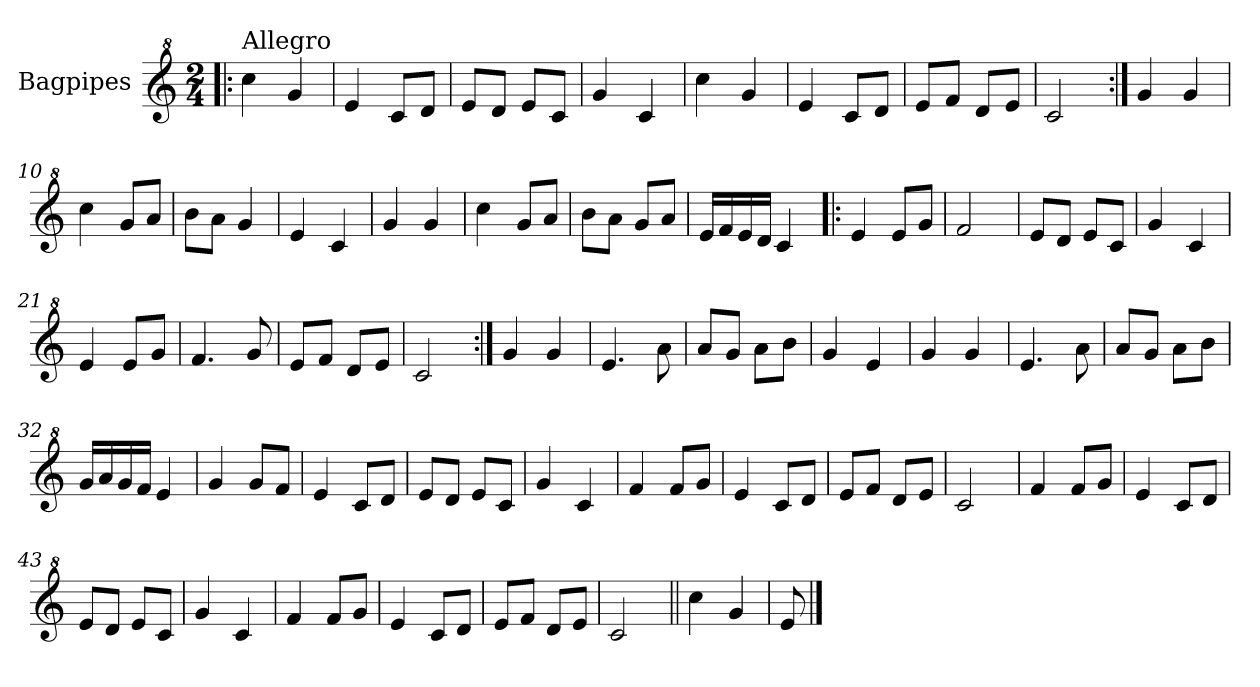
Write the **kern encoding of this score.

**kern
*part1
*staff1
*I"Bagpipes
*I'Bag
*clefG^2
*k[]
*C:
*M2/4
=1!|:
!LO:TX:a:t=Allegro
4ccc\
4gg/
=2
4ee/
8cc/L
8dd/J
=3
8ee/L
8dd/J
8ee/L
8cc/J
=4
4gg/
4cc/
=5
4ccc\
4gg/
=6
4ee/
8cc/L
8dd/J
=7
8ee/L
8ff/J
8dd/L
8ee/J
=8
2cc/
=9:|!
4gg/
4gg/
=10
4ccc\
8gg/L
8aa/J
=11
8bb\L
8aa\J
4gg/
=12
4ee/
4cc/
=13
4gg/
4gg/
=14
4ccc\
8gg/L
8aa/J
!!LO:LB:g=z
=15
8bb\L
8aa\J
8gg/L
8aa/J
=16
16ee/LL
16ff/
16ee/
16dd/JJ
4cc/
=17!|:
4ee/
8ee/L
8gg/J
=18
2ff/
=19
8ee/L
8dd/J
8ee/L
8cc/J
=20
4gg/
4cc/
=21
4ee/
8ee/L
8gg/J
=22
4.ff/
8gg/
=23
8ee/L
8ff/J
8dd/L
8ee/J
=24
2cc/
=25:|!
4gg/
4gg/
=26
4.ee/
8aa\
=27
8aa/L
8gg/J
8aa\L
8bb\J
!!LO:LB:g=z
=28
4gg/
4ee/
=29
4gg/
4gg/
=30
4.ee/
8aa\
=31
8aa/L
8gg/J
8aa\L
8bb\J
=32
16gg/LL
16aa/
16gg/
16ff/JJ
4ee/
=33
4gg/
8gg/L
8ff/J
=34
4ee/
8cc/L
8dd/J
=35
8ee/L
8dd/J
8ee/L
8cc/J
=36
4gg/
4cc/
=37
4ff/
8ff/L
8gg/J
=38
4ee/
8cc/L
8dd/J
=39
8ee/L
8ff/J
8dd/L
8ee/J
=40
2cc/
!!LO:LB:g=z
=41
4ff/
8ff/L
8gg/J
=42
4ee/
8cc/L
8dd/J
=43
8ee/L
8dd/J
8ee/L
8cc/J
=44
4gg/
4cc/
=45
4ff/
8ff/L
8gg/J
=46
4ee/
8cc/L
8dd/J
=47
8ee/L
8ff/J
8dd/L
8ee/J
=48
2cc/
=49||
4ccc\
4gg/
=50
8ee/
==
*-
